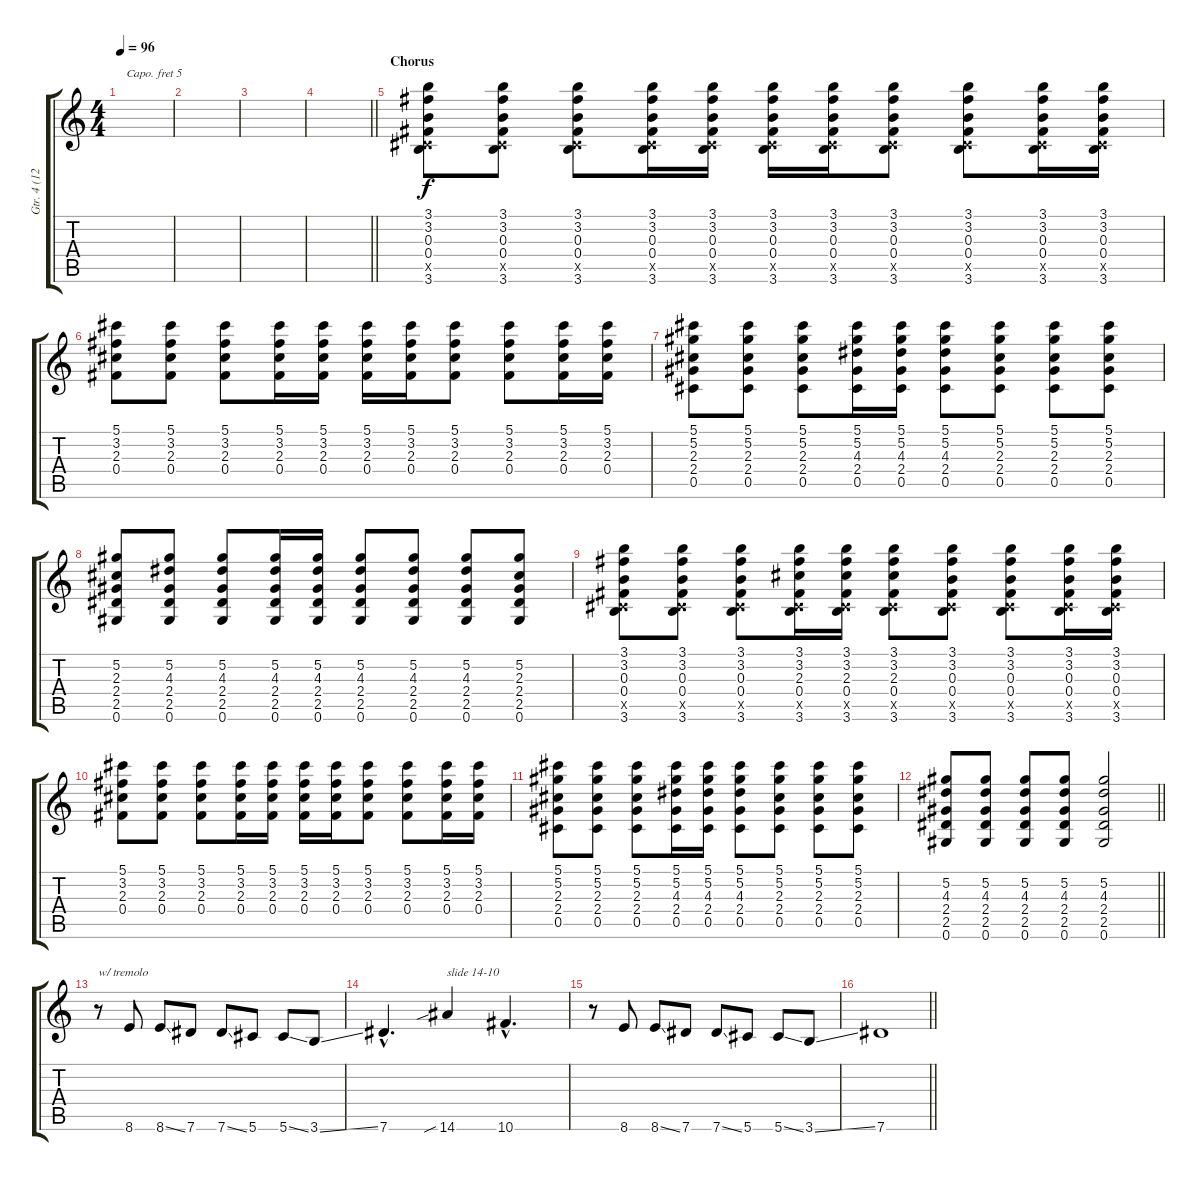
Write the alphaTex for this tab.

\track ("Gtr. 4 (12-str. elec. w/capo V)" "Gtr. 4 (12") {instrument electricguitarclean}
\staff {score tabs}
\capo 5
\tuning (Eb4 Bb3 Gb3 Db3 Ab2 Eb2) {hide}
\ts (4 4)
\tempo 96
\clef g2
\ks c
|
|
|
\barLineRight lightlight
|
\section ("" "Chorus")
(3.1 3.2 0.3 0.4 0.5{x} 3.6).8{volume 7} (3.1 3.2 0.3 0.4 0.5{x} 3.6).8 (3.1 3.2 0.3 0.4 0.5{x} 3.6).8 (3.1 3.2 0.3 0.4 0.5{x} 3.6).16 (3.1 3.2 0.3 0.4 0.5{x} 3.6).16 (3.1 3.2 0.3 0.4 0.5{x} 3.6).16 (3.1 3.2 0.3 0.4 0.5{x} 3.6).16 (3.1 3.2 0.3 0.4 0.5{x} 3.6).8 (3.1 3.2 0.3 0.4 0.5{x} 3.6).8 (3.1 3.2 0.3 0.4 0.5{x} 3.6).16 (3.1 3.2 0.3 0.4 0.5{x} 3.6).16 |
(5.1 3.2 2.3 0.4).8 (5.1 3.2 2.3 0.4).8 (5.1 3.2 2.3 0.4).8 (5.1 3.2 2.3 0.4).16 (5.1 3.2 2.3 0.4).16 (5.1 3.2 2.3 0.4).16 (5.1 3.2 2.3 0.4).16 (5.1 3.2 2.3 0.4).8 (5.1 3.2 2.3 0.4).8 (5.1 3.2 2.3 0.4).16 (5.1 3.2 2.3 0.4).16 |
(5.1 5.2 2.3 2.4 0.5).8{volume 7} (5.1 5.2 2.3 2.4 0.5).8 (5.1 5.2 2.3 2.4 0.5).8 (5.1 5.2 4.3 2.4 0.5).16 (5.1 5.2 4.3 2.4 0.5).16 (5.1 5.2 4.3 2.4 0.5).8 (5.1 5.2 2.3 2.4 0.5).8 (5.1 5.2 2.3 2.4 0.5).8 (5.1 5.2 2.3 2.4 0.5).8 |
(5.2 2.3 2.4 2.5 0.6).8 (5.2 4.3 2.4 2.5 0.6).8 (5.2 4.3 2.4 2.5 0.6).8 (5.2 4.3 2.4 2.5 0.6).16 (5.2 4.3 2.4 2.5 0.6).16 (5.2 4.3 2.4 2.5 0.6).8 (5.2 4.3 2.4 2.5 0.6).8 (5.2 4.3 2.4 2.5 0.6).8 (5.2 2.3 2.4 2.5 0.6).8 |
(3.1 3.2 0.3 0.4 0.5{x} 3.6).8{volume 7} (3.1 3.2 0.3 0.4 0.5{x} 3.6).8 (3.1 3.2 0.3 0.4 0.5{x} 3.6).8 (3.1 3.2 2.3 0.4 0.5{x} 3.6).16 (3.1 3.2 2.3 0.4 0.5{x} 3.6).16 (3.1 3.2 2.3 0.4 0.5{x} 3.6).8 (3.1 3.2 0.3 0.4 0.5{x} 3.6).8 (3.1 3.2 0.3 0.4 0.5{x} 3.6).8 (3.1 3.2 0.3 0.4 0.5{x} 3.6).16 (3.1 3.2 0.3 0.4 0.5{x} 3.6).16 |
(5.1 3.2 2.3 0.4).8 (5.1 3.2 2.3 0.4).8 (5.1 3.2 2.3 0.4).8 (5.1 3.2 2.3 0.4).16 (5.1 3.2 2.3 0.4).16 (5.1 3.2 2.3 0.4).16 (5.1 3.2 2.3 0.4).16 (5.1 3.2 2.3 0.4).8 (5.1 3.2 2.3 0.4).8 (5.1 3.2 2.3 0.4).16 (5.1 3.2 2.3 0.4).16 |
(5.1 5.2 2.3 2.4 0.5).8{volume 7} (5.1 5.2 2.3 2.4 0.5).8 (5.1 5.2 2.3 2.4 0.5).8 (5.1 5.2 4.3 2.4 0.5).16 (5.1 5.2 4.3 2.4 0.5).16 (5.1 5.2 4.3 2.4 0.5).8 (5.1 5.2 2.3 2.4 0.5).8 (5.1 5.2 2.3 2.4 0.5).8 (5.1 5.2 2.3 2.4 0.5).8 |
\barLineRight lightlight
(5.2 4.3 2.4 2.5 0.6).8 (5.2 4.3 2.4 2.5 0.6).8 (5.2 4.3 2.4 2.5 0.6).8 (5.2 4.3 2.4 2.5 0.6).8 (5.2 4.3 2.4 2.5 0.6).2 |
r.8{txt "w/ tremolo" volume 16} 8.6.8 8.6{ss}.8 7.6.8 7.6{ss}.8 5.6.8 5.6{ss}.8 3.6{ss}.8 |
7.6{hac}.4{d} 14.6{sib}.4{txt "slide 14-10"} 10.6{hac}.4{d} |
r.8 8.6.8 8.6{ss}.8 7.6.8 7.6{ss}.8 5.6.8 5.6{ss}.8 3.6{ss}.8 |
\barLineRight lightlight
7.6.1
